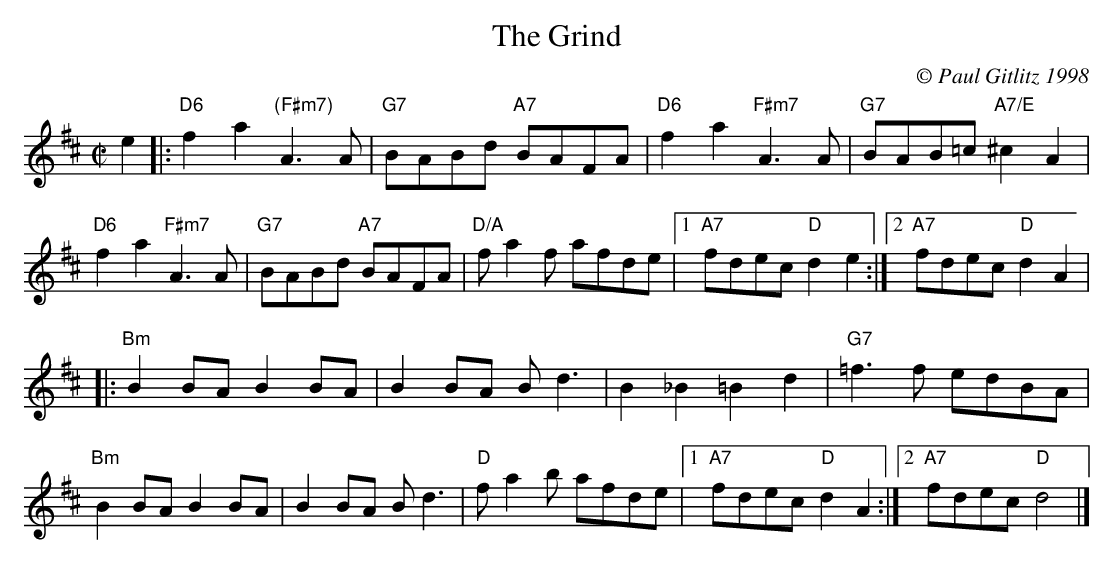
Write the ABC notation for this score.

X:1
T:Grind, The
M:C|
L:1/8
C:© Paul Gitlitz 1998
K:D
e2|:"D6"f2a2"(F#m7)"A3A|"G7"BABd "A7"BAFA|"D6"f2a2"F#m7"A3A|"G7"BAB=c "A7/E"^c2A2|!
"D6"f2a2"F#m7"A3A|"G7"BABd "A7"BAFA|"D/A"fa2f afde|1"A7"fdec "D"d2e2:|2"A7"fdec "D"d2A2|!
|:"Bm"B2BAB2BA|B2BA Bd3|B2_B2=B2d2|"G7"=f3f edBA|!
"Bm"B2BAB2BA|B2BA Bd3|"D"fa2b afde|1"A7"fdec "D"d2A2:|2"A7"fdec "D"d4|]
